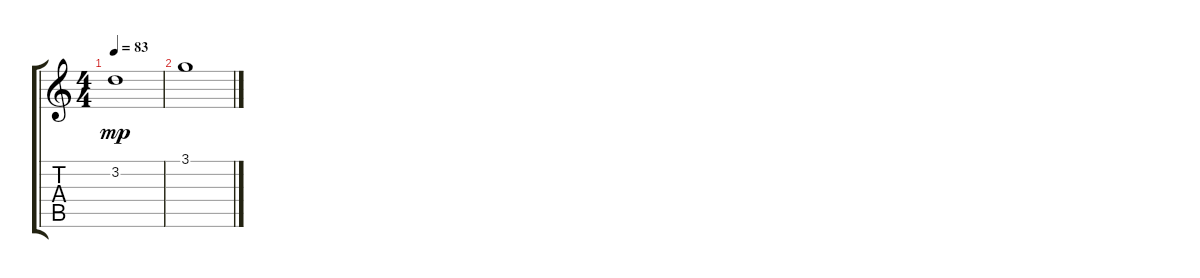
\track "" {instrument overdrivenguitar}
\staff {score tabs}
\tuning (E4 B3 G3 D3 A2 E2) {hide}
\ts (4 4)
\tempo 83
\clef g2
\ks c
3.2.1{dy mp} |
3.1.1
